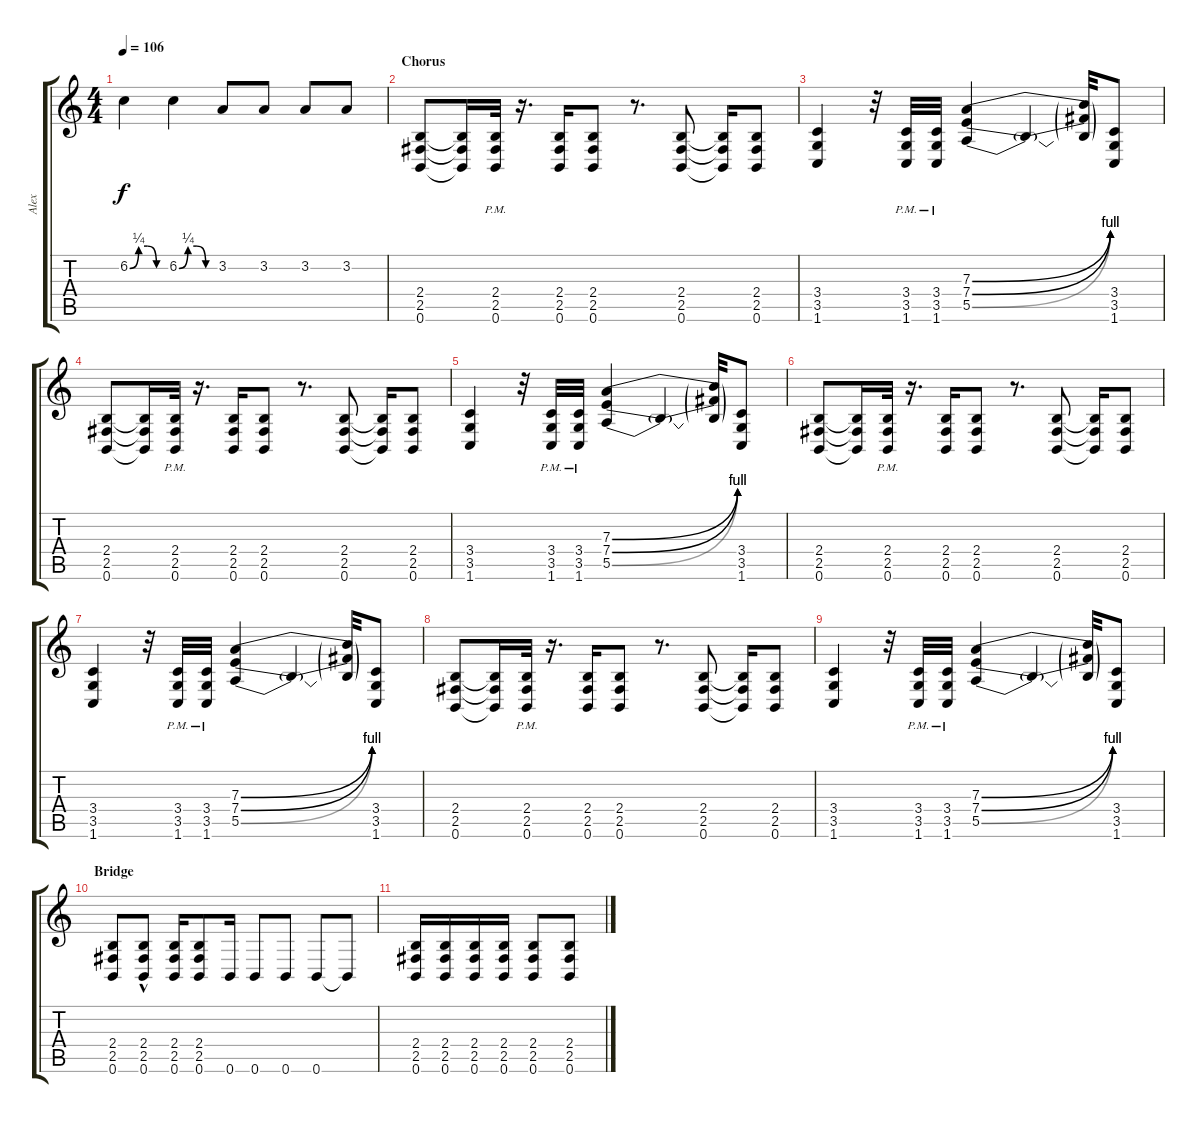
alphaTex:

\track ("Alex" "Alex") {instrument overdrivenguitar}
\staff {score tabs}
\tuning (B3 Gb3 D3 A2 E2 B1) {hide}
\ts (4 4)
\tempo 106
\clef g2
\ks c
6.2{be (custom 0 0 15 1 30 1 45 0 60 0)}.4{dy f} 6.2{be (custom 0 0 15 1 30 1 45 0 60 0)}.4 3.2.8 3.2.8 3.2.8 3.2.8 |
\section ("" "Chorus")
(2.4 2.5 0.6).8{instrument overdrivenguitar} (2.4{t} 2.5{t} 0.6{t}).16 (2.4 2.5{pm} 0.6{pm}).32 r.16{d} (2.4 2.5 0.6).16 (2.4 2.5 0.6).8 r.8{d} (2.4 2.5 0.6).8 (2.4{t} 2.5{t} 0.6{t}).16 (2.4 2.5 0.6).8 |
(3.4 3.5 1.6).4 r.32 (3.4{pm} 3.5 1.6).32 (3.4 3.5{pm} 1.6).32 (7.3{be (bend 0 0 60 4)} 7.4{be (bend 0 0 60 4)} 5.5{be (bend 0 0 60 4)}).4 5.5{t}.4 (7.3{t} 7.4{t} 5.5{t}).32 (3.4 3.5 1.6).8 |
(2.4 2.5 0.6).8 (2.4{t} 2.5{t} 0.6{t}).16 (2.4 2.5{pm} 0.6{pm}).32 r.16{d} (2.4 2.5 0.6).16 (2.4 2.5 0.6).8 r.8{d} (2.4 2.5 0.6).8 (2.4{t} 2.5{t} 0.6{t}).16 (2.4 2.5 0.6).8 |
(3.4 3.5 1.6).4 r.32 (3.4{pm} 3.5 1.6).32 (3.4 3.5{pm} 1.6).32 (7.3{be (bend 0 0 60 4)} 7.4{be (bend 0 0 60 4)} 5.5{be (bend 0 0 60 4)}).4 5.5{t}.4 (7.3{t} 7.4{t} 5.5{t}).32 (3.4 3.5 1.6).8 |
(2.4 2.5 0.6).8 (2.4{t} 2.5{t} 0.6{t}).16 (2.4 2.5{pm} 0.6{pm}).32 r.16{d} (2.4 2.5 0.6).16 (2.4 2.5 0.6).8 r.8{d} (2.4 2.5 0.6).8 (2.4{t} 2.5{t} 0.6{t}).16 (2.4 2.5 0.6).8 |
(3.4 3.5 1.6).4 r.32 (3.4{pm} 3.5 1.6).32 (3.4 3.5{pm} 1.6).32 (7.3{be (bend 0 0 60 4)} 7.4{be (bend 0 0 60 4)} 5.5{be (bend 0 0 60 4)}).4 5.5{t}.4 (7.3{t} 7.4{t} 5.5{t}).32 (3.4 3.5 1.6).8 |
(2.4 2.5 0.6).8 (2.4{t} 2.5{t} 0.6{t}).16 (2.4 2.5{pm} 0.6{pm}).32 r.16{d} (2.4 2.5 0.6).16 (2.4 2.5 0.6).8 r.8{d} (2.4 2.5 0.6).8 (2.4{t} 2.5{t} 0.6{t}).16 (2.4 2.5 0.6).8 |
(3.4 3.5 1.6).4 r.32 (3.4{pm} 3.5 1.6).32 (3.4 3.5{pm} 1.6).32 (7.3{be (bend 0 0 60 4)} 7.4{be (bend 0 0 60 4)} 5.5{be (bend 0 0 60 4)}).4 5.5{t}.4 (7.3{t} 7.4{t} 5.5{t}).32 (3.4 3.5 1.6).8 |
\section ("" "Bridge")
(2.4 2.5 0.6).8 (2.4 2.5 0.6{hac}).8 (2.4 2.5 0.6).16 (2.4 2.5 0.6).8 0.6.16 0.6.8 0.6.8 0.6.8 0.6{t}.8 |
(2.4 2.5 0.6).16 (2.4 2.5 0.6).16 (2.4 2.5 0.6).16 (2.4 2.5 0.6).16 (2.4 2.5 0.6).8 (2.4 2.5 0.6).8
